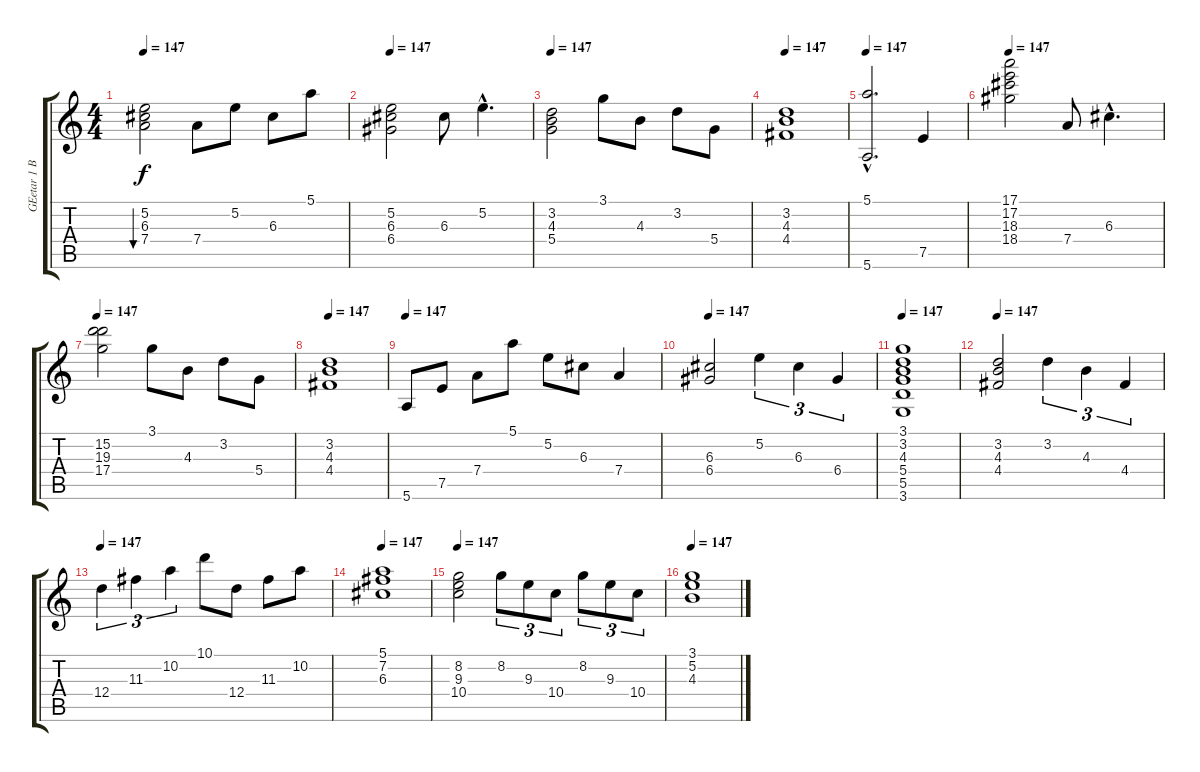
\track ("GEetar 1 Backup" "GEetar 1 B") {instrument acousticguitarsteel}
\staff {score tabs}
\tuning (E4 B3 G3 D3 A2 E2) {hide}
\ts (4 4)
\tempo 147
\clef g2
\ks c
(5.2 6.3 7.4).2{bu 480 dy f} 7.4.8 5.2.8 6.3.8 5.1.8 |
\tempo 147
(5.2 6.3 6.4).2 6.3.8 5.2{hac}.4{d} |
\tempo 147
(3.2 4.3 5.4).2 3.1.8 4.3.8 3.2.8 5.4.8 |
\tempo 147
(3.2 4.3 4.4).1 |
\tempo 147
(5.1{hac} 5.6{hac}).2{d} 7.5.4 |
\tempo 147
(17.1 17.2 18.3 18.4).2 7.4.8 6.3{hac}.4{d} |
\tempo 147
(15.2 19.3 17.4).2 3.1.8 4.3.8 3.2.8 5.4.8 |
\tempo 147
(3.2 4.3 4.4).1 |
\tempo 147
5.6.8 7.5.8 7.4.8 5.1.8 5.2.8 6.3.8 7.4.4 |
\tempo 147
(6.3 6.4).2 5.2.4{tu (3 2)} 6.3.4{tu (3 2)} 6.4.4{tu (3 2)} |
\tempo 147
(3.1 3.2 4.3 5.4 5.5 3.6).1 |
\tempo 147
(3.2 4.3 4.4).2 3.2.4{tu (3 2)} 4.3.4{tu (3 2)} 4.4.4{tu (3 2)} |
\tempo 147
12.4.4{tu (3 2)} 11.3.4{tu (3 2)} 10.2.4{tu (3 2)} 10.1.8 12.4.8 11.3.8 10.2.8 |
\tempo 147
(5.1 7.2 6.3).1 |
\tempo 147
(8.2 9.3 10.4).2 8.2.8{tu (3 2)} 9.3.8{tu (3 2)} 10.4.8{tu (3 2)} 8.2.8{tu (3 2)} 9.3.8{tu (3 2)} 10.4.8{tu (3 2)} |
\tempo 147
(3.1 5.2 4.3).1
